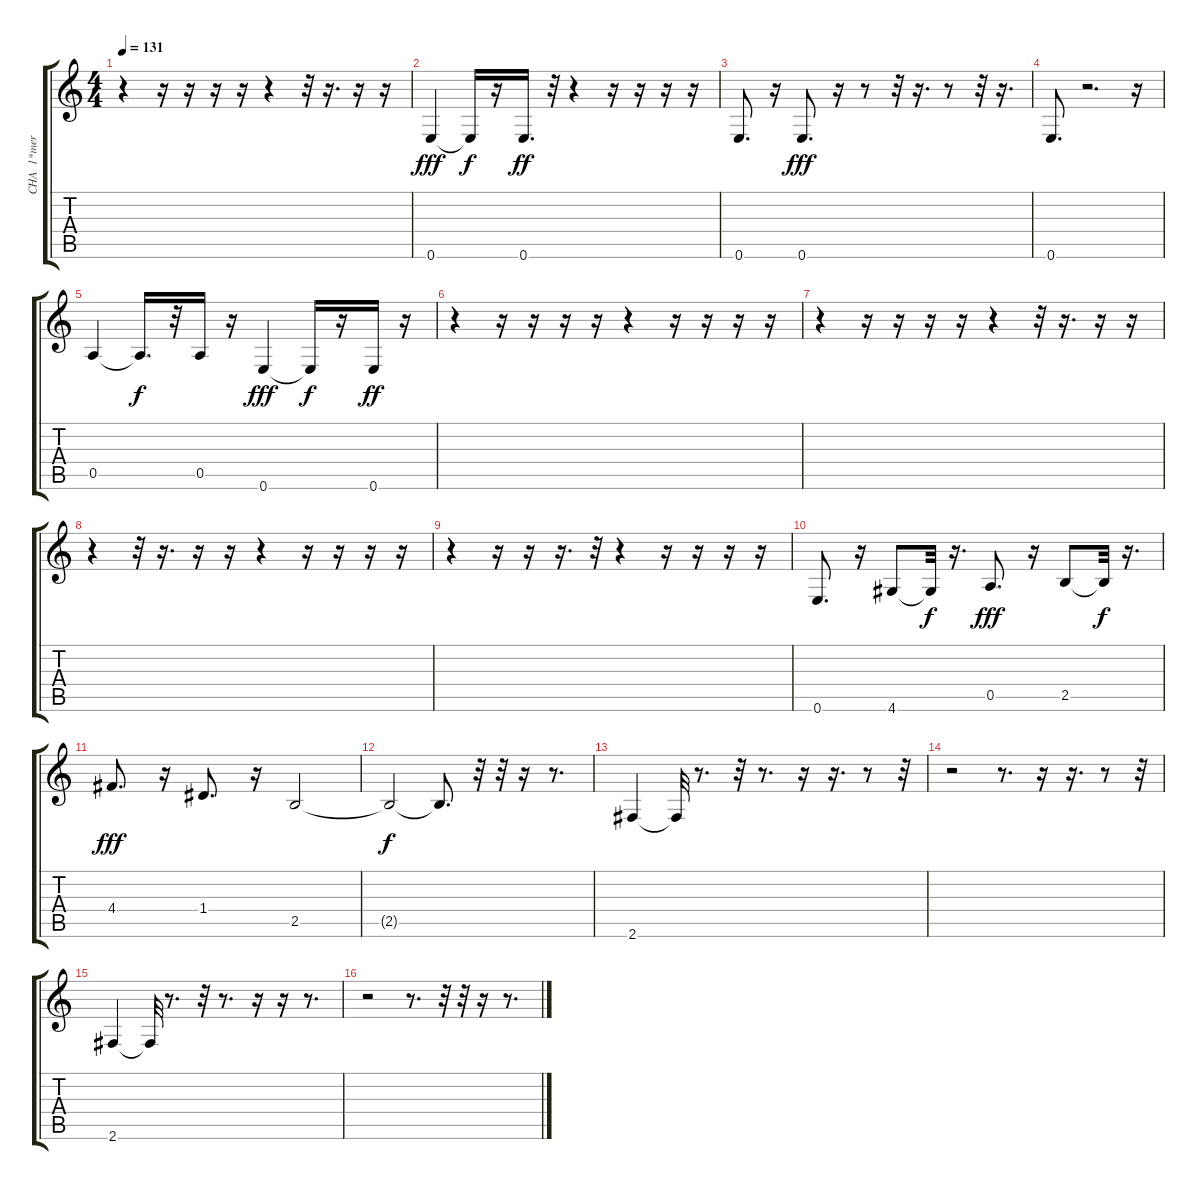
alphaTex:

\track ("CHA  1*merged" "CHA  1*mer") {instrument electricbassfinger}
\staff {score tabs}
\tuning (E4 B3 G3 D3 A2 E2) {hide}
\ts (4 4)
\tempo 131
\clef g2
\ks c
r.4{dy fff} r.16 r.16 r.16 r.16 r.4 r.32 r.16{d} r.16 r.16 |
0.6.4 0.6{t}.16{dy f} r.16 0.6.16{d dy ff} r.32 r.4 r.16 r.16 r.16 r.16 |
0.6.8{d} r.16 0.6.8{d dy fff} r.16 r.8 r.32 r.16{d} r.8 r.32 r.16{d} |
0.6.8{d} r.2{d} r.16 |
0.5.4 0.5{t}.16{d dy f} r.32 0.5.16 r.16 0.6.4{dy fff} 0.6{t}.16{dy f} r.16 0.6.16{dy ff} r.16 |
r.4 r.16 r.16 r.16 r.16 r.4 r.16 r.16 r.16 r.16 |
r.4 r.16 r.16 r.16 r.16 r.4 r.32 r.16{d} r.16 r.16 |
r.4 r.32 r.16{d} r.16 r.16 r.4 r.16 r.16 r.16 r.16 |
r.4 r.16 r.16 r.16{d} r.32 r.4 r.16 r.16 r.16 r.16 |
0.6.8{d} r.16 4.6.8 4.6{t}.32{dy f} r.16{d} 0.5.8{d dy fff} r.16 2.5.8 2.5{t}.32{dy f} r.16{d} |
4.4.8{d dy fff} r.16 1.4.8{d} r.16 2.5.2 |
2.5{t}.2{dy f} 2.5{t}.8{d} r.32 r.32 r.16 r.8{d} |
2.6.4 2.6{t}.32 r.8{d} r.32 r.8{d} r.16 r.16{d} r.8 r.32 |
r.2 r.8{d} r.16 r.16{d} r.8 r.32 |
2.6.4 2.6{t}.32 r.8{d} r.32 r.8{d} r.16 r.16 r.8{d} |
r.2 r.8{d} r.32 r.32 r.16 r.8{d}
